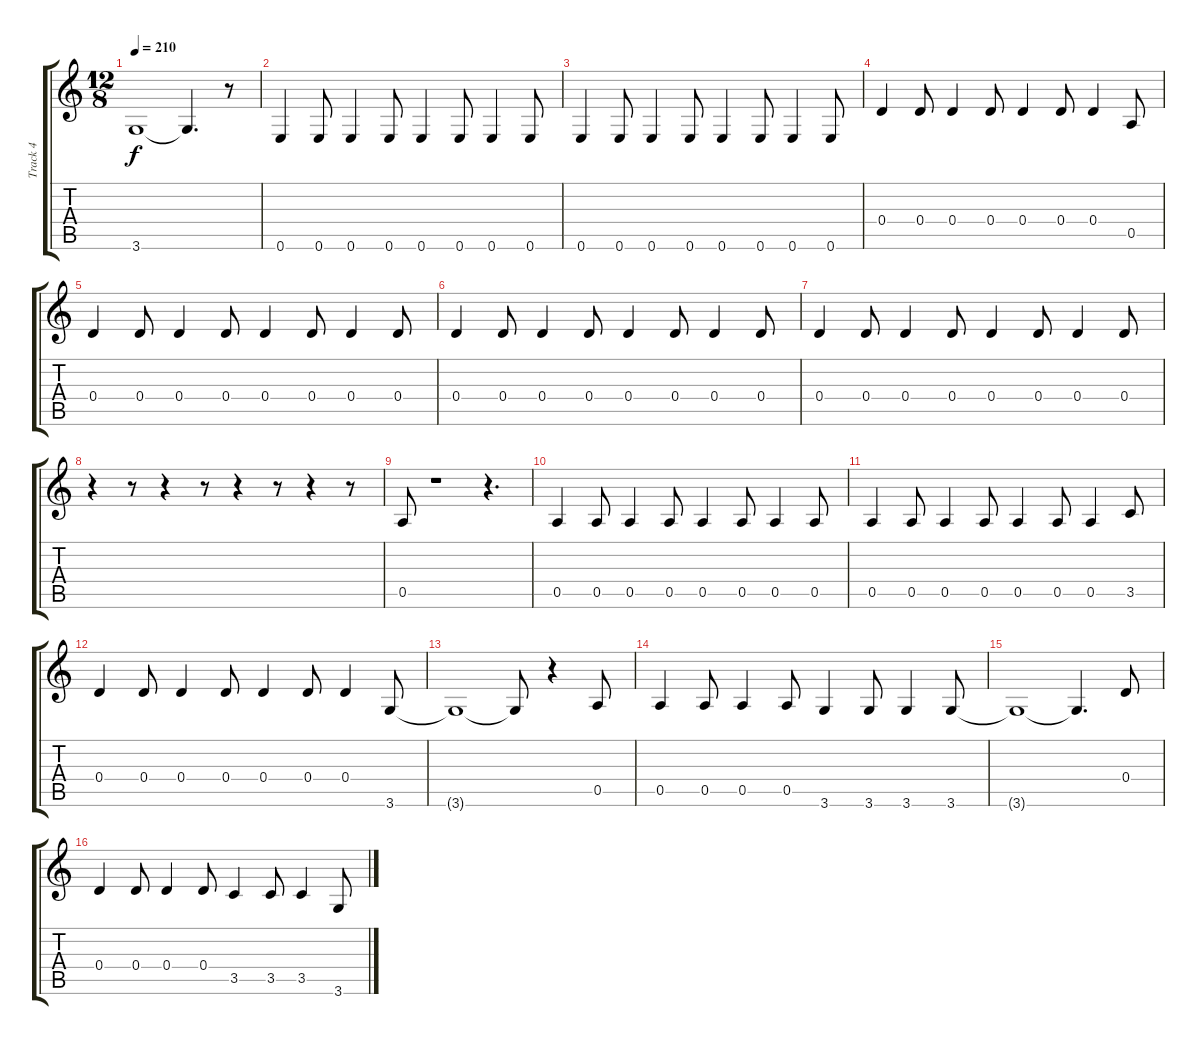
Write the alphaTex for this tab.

\track ("Track 4" "Track 4") {instrument electricguitarmuted}
\staff {score tabs}
\tuning (E4 B3 G3 D3 A2 E2) {hide}
\ts (12 8)
\tempo 210
\clef g2
\ks c
3.6{t}.1{dy f} 3.6{t}.4{d} r.8 |
0.6.4 0.6.8 0.6.4 0.6.8 0.6.4 0.6.8 0.6.4 0.6.8 |
0.6.4 0.6.8 0.6.4 0.6.8 0.6.4 0.6.8 0.6.4 0.6.8 |
0.4.4 0.4.8 0.4.4 0.4.8 0.4.4 0.4.8 0.4.4 0.5.8 |
0.4.4 0.4.8 0.4.4 0.4.8 0.4.4 0.4.8 0.4.4 0.4.8 |
0.4.4 0.4.8 0.4.4 0.4.8 0.4.4 0.4.8 0.4.4 0.4.8 |
0.4.4 0.4.8 0.4.4 0.4.8 0.4.4 0.4.8 0.4.4 0.4.8 |
r.4 r.8 r.4 r.8 r.4 r.8 r.4 r.8 |
0.5.8 r.1 r.4{d} |
0.5.4 0.5.8 0.5.4 0.5.8 0.5.4 0.5.8 0.5.4 0.5.8 |
0.5.4 0.5.8 0.5.4 0.5.8 0.5.4 0.5.8 0.5.4 3.5.8 |
0.4.4 0.4.8 0.4.4 0.4.8 0.4.4 0.4.8 0.4.4 3.6.8 |
3.6{t}.1 3.6{t}.8 r.4 0.5.8 |
0.5.4 0.5.8 0.5.4 0.5.8 3.6.4 3.6.8 3.6.4 3.6.8 |
3.6{t}.1 3.6{t}.4{d} 0.4.8 |
0.4.4 0.4.8 0.4.4 0.4.8 3.5.4 3.5.8 3.5.4 3.6.8
